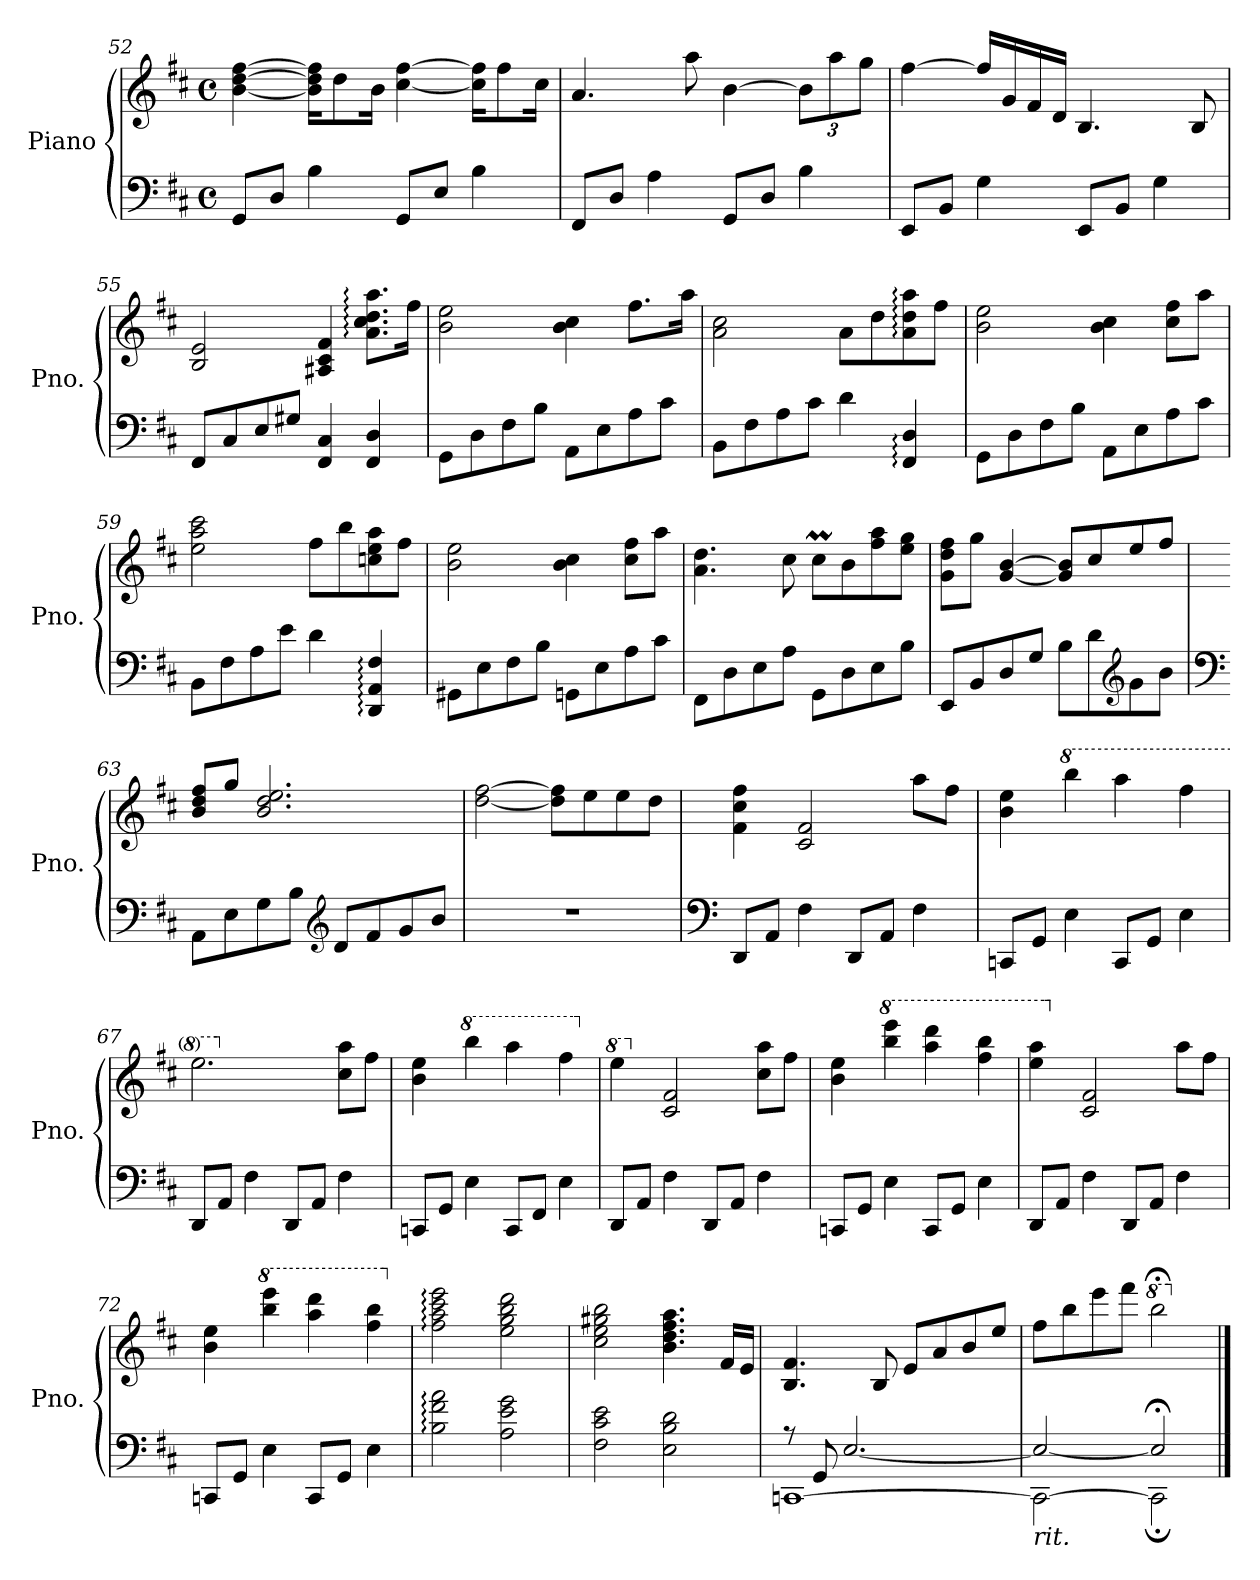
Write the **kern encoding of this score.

**kern	**kern
*part1	*part1
*staff2	*staff1
*I"Piano	*
*I'Pno.	*
!!LO:LB:g=z
*clefF4	*clefG2
*k[f#c#]	*k[f#c#]
*M4/4	*M4/4
*met(c)	*met(c)
=52	=52
8GG/L	[4b\ [4dd\ [4ff#\
8D/J	.
4B\	16b\] 16dd\] 16ff#\]KL
.	8dd\
.	16b\Jk
8GG/L	[4cc#\ [4ff#\
8E/J	.
4B\	16cc#\] 16ff#\]KL
.	8ff#\
.	16cc#\Jk
=53	=53
8FF#/L	4.a/
8D/J	.
4A\	.
.	8aa\
8GG/L	[4b\
8D/J	.
*	*Xbrackettup
4B\	12b\L]
.	12aa\
.	12gg\J
=54	=54
8EE/L	[4ff#\
8BB/J	.
4G\	16ff#/LL]
.	16g/
.	16f#/
.	16d/JJ
8EE/L	4.B/
8BB/J	.
4G\	.
.	8B/
!!LO:LB:g=z
=55	=55
8FF#/L	2B/ 2e/
8C#/	.
8E/	.
8G#X/J	.
4FF#/ 4C#/	4A#X/ 4c#/ 4f#/
4FF#/ 4D/	8.a\: 8.cc#\: 8.dd\: 8.aa\:L
.	16ff#\Jk
=56	=56
8GG\L	2b\ 2ee\
8D\	.
8F#\	.
8B\J	.
8AA\L	4b\ 4cc#\
8E\	.
8A\	8.ff#\L
8c#\J	.
.	16aa\Jk
=57	=57
8BB\L	2a\ 2cc#\
8F#\	.
8A\	.
8c#\J	.
4d\	8a\L
.	8dd\
4FF#/: 4D/:	8a\: 8dd\: 8aa\:
.	8ff#\J
!!LO:LB:g=z
=58	=58
8GG\L	2b\ 2ee\
8D\	.
8F#\	.
8B\J	.
8AA\L	4b\ 4cc#\
8E\	.
8A\	8cc#\ 8ff#\L
8c#\J	8aa\J
=59	=59
8BB\L	2ee\ 2aa\ 2ccc#\
8F#\	.
8A\	.
8e\J	.
4d\	8ff#\L
.	8bb\
4DD/: 4AA/: 4F#/:	8ccn\ 8ee\ 8aa\
.	8ff#\J
=60	=60
8GG#X\L	2b\ 2ee\
8E\	.
8F#\	.
8B\J	.
8GGn\L	4b\ 4cc#\
8E\	.
8A\	8cc#\ 8ff#\L
8c#\J	8aa\J
!!LO:PB:g=z
=61	=61
8FF#\L	4.a\ 4.dd\
8D\	.
8E\	.
8A\J	8cc#\
8GG\L	8cc#m\L
8D\	8b\
8E\	8ff#\ 8aa\
8B\J	8ee\ 8gg\J
=62	=62
8EE/L	8g\ 8dd\ 8ff#\L
8BB/	8gg\J
8D/	[4g/ [4b/
8G/J	.
8B\L	8g/] 8b/]L
8d\	8cc#/
*clefG2	*
8g\	8ee/
8b\J	8ff#/J
=63	=63
*clefF4	*
8AA\L	8b/ 8dd/ 8ff#/L
8E\	8gg/J
8G\	2.b/ 2.dd/ 2.ee/
8B\J	.
*clefG2	*
8d/L	.
8f#/	.
8g/	.
8b/J	.
=64	=64
1r	[2dd\ [2ff#\
.	8dd\] 8ff#\]L
.	8ee\
.	8ee\
.	8dd\J
!!LO:LB:g=z
=65	=65
*clefF4	*
8DD/L	4f#\ 4cc#\ 4ff#\
8AA/J	.
4F#\	2c#/ 2f#/
8DD/L	.
8AA/J	.
4F#\	8aa\L
.	8ff#\J
=66	=66
8CCn/L	4b\ 4ee\
8GG/J	.
*	*8va
4E\	4bbb\
8CC/L	4aaa\
8GG/J	.
4E\	4fff#\
=67	=67
8DD/L	2.eee\
8AA/J	.
4F#\	.
8DD/L	.
8AA/J	.
*	*X8va
4F#\	8cc#\ 8aa\L
.	8ff#\J
=68	=68
8CCn/L	4b\ 4ee\
8GG/J	.
*	*8va
4E\	4bbb\
8CC/L	4aaa\
8FF#/J	.
4E\	4fff#\
!!LO:LB:g=z
=69	=69
*	*X8va
*	*8va
8DD/L	4eee\
8AA/J	.
*	*X8va
4F#\	2c#/ 2f#/
8DD/L	.
8AA/J	.
4F#\	8cc#\ 8aa\L
.	8ff#\J
=70	=70
8CCn/L	4b\ 4ee\
8GG/J	.
*	*8va
4E\	4bbb\ 4eeee\
8CC/L	4aaa\ 4dddd\
8GG/J	.
4E\	4fff#\ 4bbb\
=71	=71
8DD/L	4eee\ 4aaa\
8AA/J	.
*	*X8va
4F#\	2c#/ 2f#/
8DD/L	.
8AA/J	.
4F#\	8aa\L
.	8ff#\J
=72	=72
8CCn/L	4b\ 4ee\
8GG/J	.
*	*8va
4E\	4bbb\ 4eeee\
8CC/L	4aaa\ 4dddd\
8GG/J	.
4E\	4fff#\ 4bbb\
!!LO:LB:g=z
=73	=73
*	*X8va
2B\: 2f#\: 2a\:	2ff#\: 2aa\: 2ccc#\: 2eee\:
2A\ 2e\ 2g\	2ee\ 2gg\ 2bb\ 2ddd\
=74	=74
2F#\ 2c#\ 2e\	2cc#\ 2ee\ 2gg#X\ 2bb\
2E\ 2B\ 2d\	4.b\ 4.dd\ 4.ff#\ 4.aa\
.	16f#/LL
.	16e/JJ
=75	=75
*^	*
[1CCn	8rA	4.B/ 4.f#/
.	8GG/	.
.	[2.E/	.
.	.	8B/
.	.	8e/L
.	.	8a/
.	.	8b/
.	.	8ee/J
=76	=76	=76
!LO:TX:b:i:t=rit.	!	!
2CC\_	2E/_	8ff#\L
.	.	8bb\
.	.	8eee\
.	.	8fff#\J
*	*	*8va
2CC;\]	2E;</]	2bbb;<\
*	*	*X8va
*v	*v	*
==	==
*-	*-
